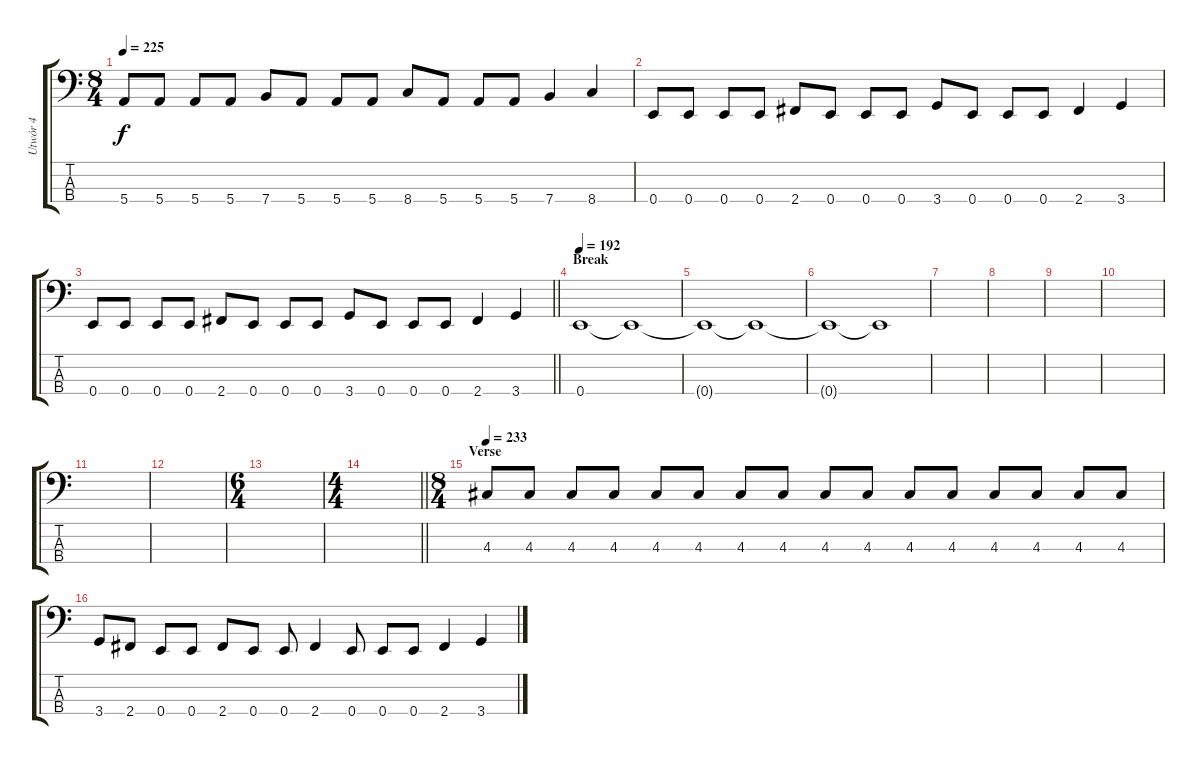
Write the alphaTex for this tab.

\track ("Utwór 4" "Utwór 4") {instrument electricbassfinger}
\staff {score tabs}
\tuning (G2 D2 A1 E1) {hide}
\ts (8 4)
\tempo 225
\clef f4
\ks c
5.4.8{dy f} 5.4.8 5.4.8 5.4.8 7.4.8 5.4.8 5.4.8 5.4.8 8.4.8 5.4.8 5.4.8 5.4.8 7.4.4 8.4.4 |
0.4.8 0.4.8 0.4.8 0.4.8 2.4.8 0.4.8 0.4.8 0.4.8 3.4.8 0.4.8 0.4.8 0.4.8 2.4.4 3.4.4 |
\barLineRight lightlight
0.4.8 0.4.8 0.4.8 0.4.8 2.4.8 0.4.8 0.4.8 0.4.8 3.4.8 0.4.8 0.4.8 0.4.8 2.4.4 3.4.4 |
\section ("" "Break")
\tempo 192
0.4.1 0.4{t}.1 |
0.4{t}.1 0.4{t}.1 |
0.4{t}.1 0.4{t}.1 |
|
|
|
|
|
|
\ts (6 4)
|
\ts (4 4)
\barLineRight lightlight
|
\ts (8 4)
\section ("" "Verse")
\tempo 233
4.3.8 4.3.8 4.3.8 4.3.8 4.3.8 4.3.8 4.3.8 4.3.8 4.3.8 4.3.8 4.3.8 4.3.8 4.3.8 4.3.8 4.3.8 4.3.8 |
3.4.8 2.4.8 0.4.8 0.4.8 2.4.8 0.4.8 0.4.8 2.4.4 0.4.8 0.4.8 0.4.8 2.4.4 3.4.4
